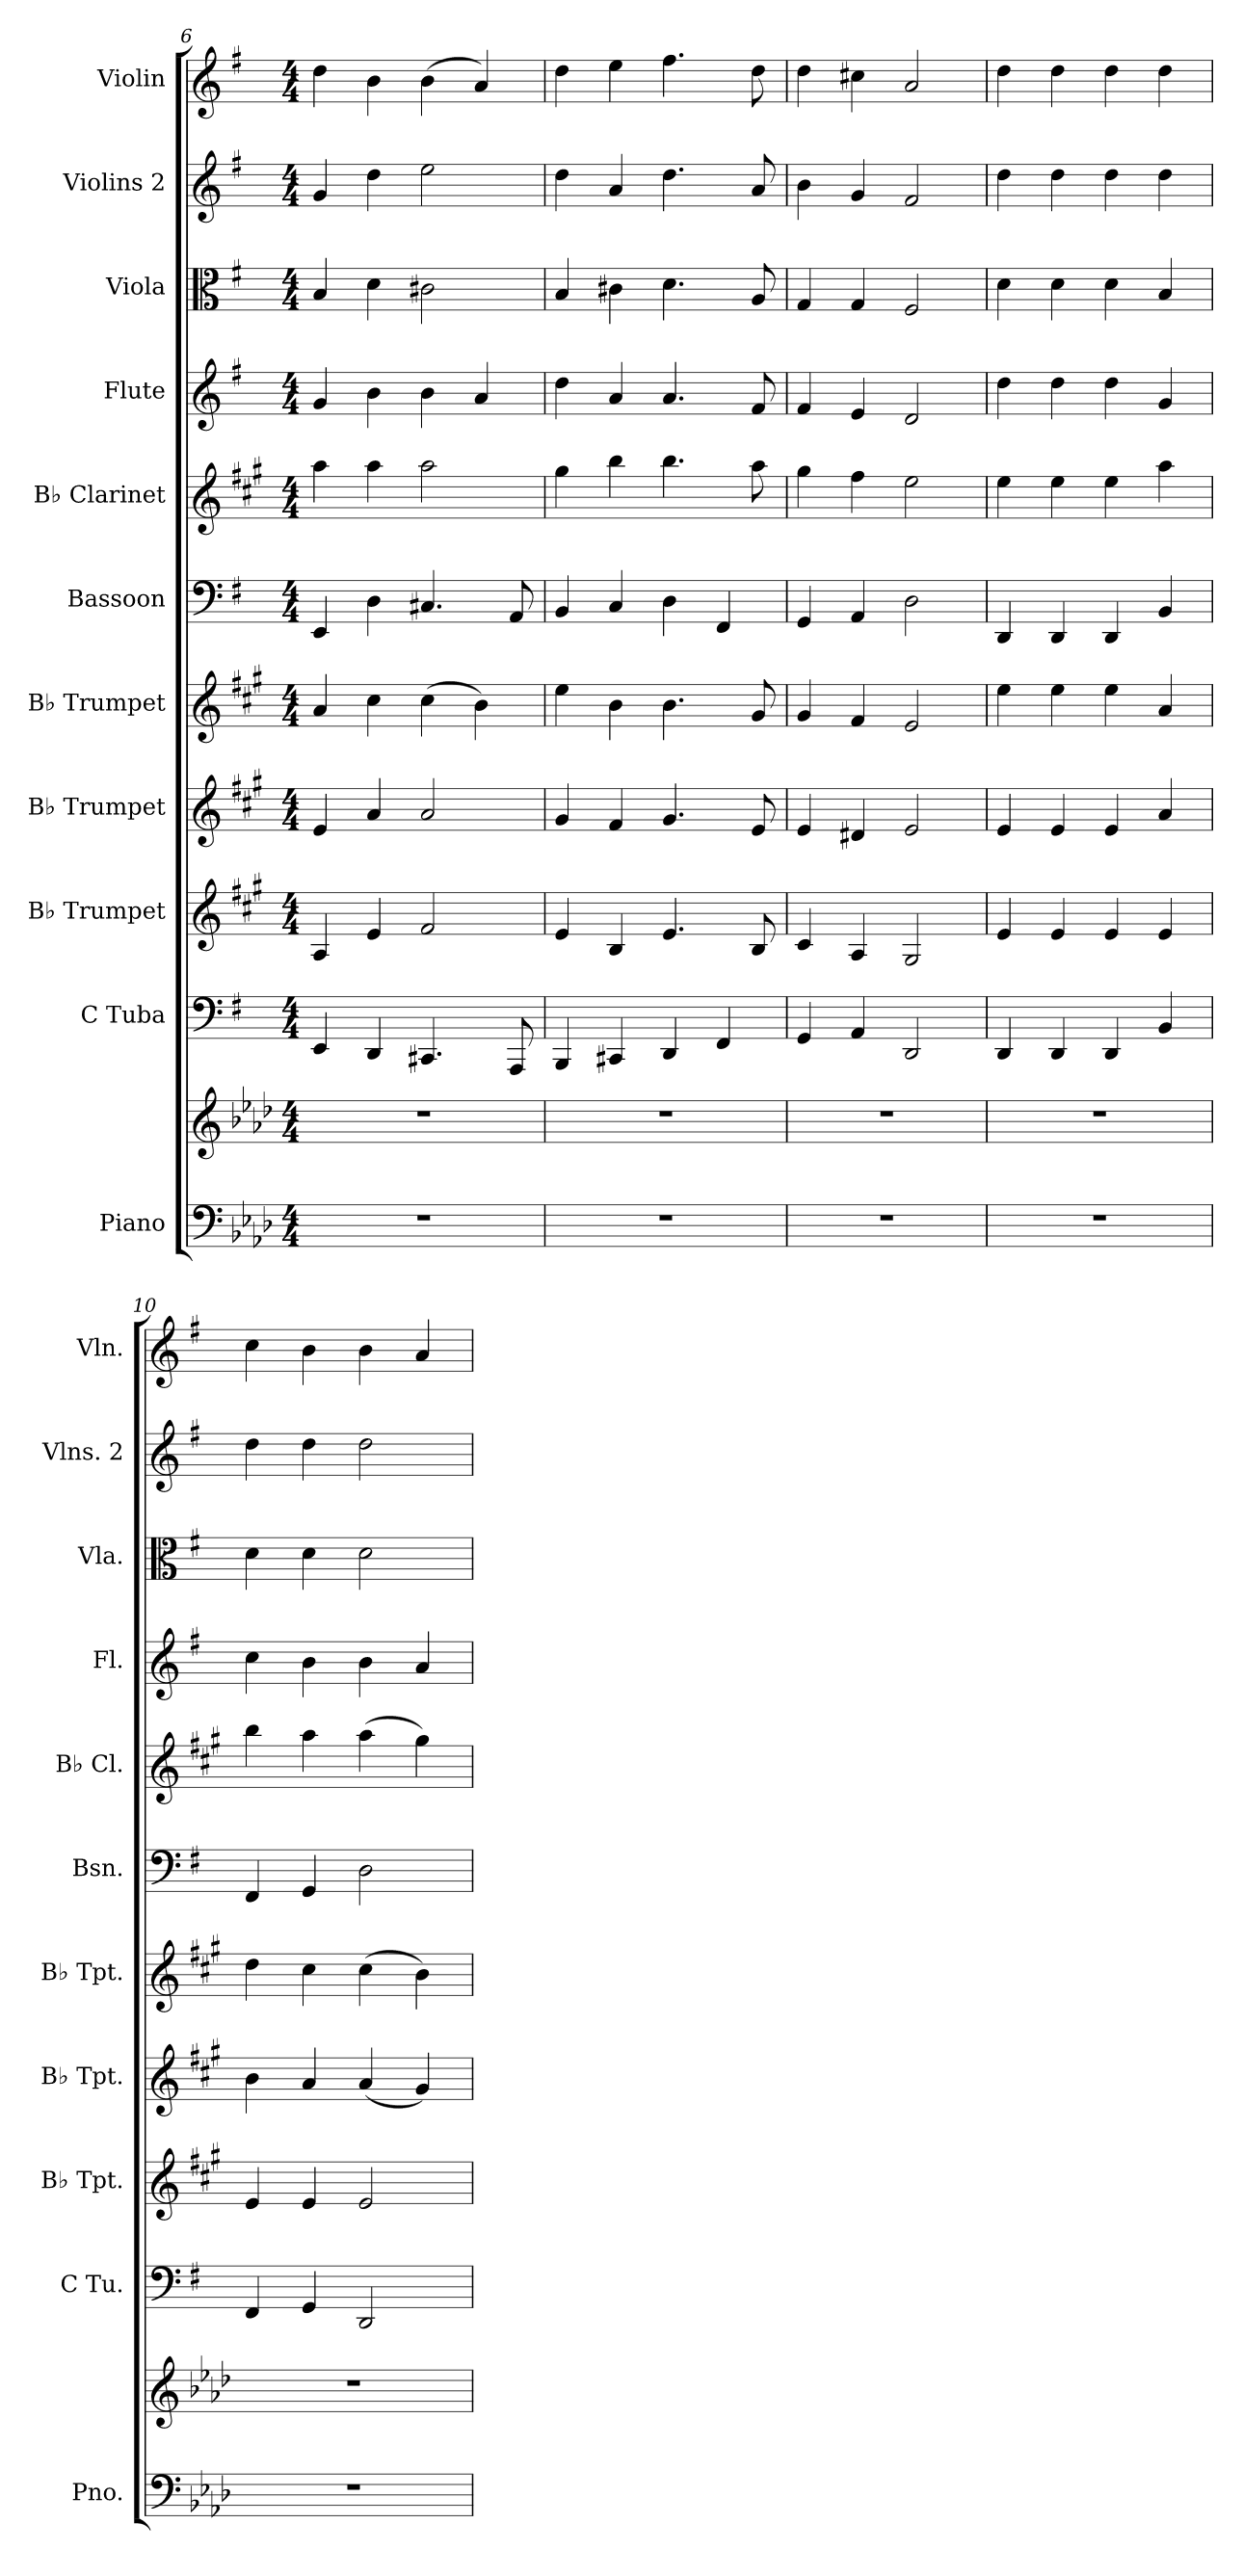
**kern	**kern	**kern	**kern	**kern	**kern	**kern	**kern	**kern	**kern	**kern	**kern
*part11	*part11	*part10	*part9	*part8	*part7	*part6	*part5	*part4	*part3	*part2	*part1
*staff12	*staff11	*staff10	*staff9	*staff8	*staff7	*staff6	*staff5	*staff4	*staff3	*staff2	*staff1
*I"Piano	*	*I"C Tuba	*I"B♭ Trumpet	*I"B♭ Trumpet	*I"B♭ Trumpet	*I"Bassoon	*I"B♭ Clarinet	*I"Flute	*I"Viola	*I"Violins 2	*I"Violin
*I'Pno.	*	*I'C Tu.	*I'B♭ Tpt.	*I'B♭ Tpt.	*I'B♭ Tpt.	*I'Bsn.	*I'B♭ Cl.	*I'Fl.	*I'Vla.	*I'Vlns. 2	*I'Vln.
*clefF4	*clefG2	*clefF4	*clefG2	*clefG2	*clefG2	*clefF4	*clefG2	*clefG2	*clefC3	*clefG2	*clefG2
*	*	*	*ITrd1c2	*ITrd1c2	*ITrd1c2	*	*ITrd1c2	*	*	*	*
*k[b-e-a-d-]	*k[b-e-a-d-]	*k[f#]	*k[f#]	*k[f#]	*k[f#]	*k[f#]	*k[f#]	*k[f#]	*k[f#]	*k[f#]	*k[f#]
*A-:	*A-:	*G:	*G:	*G:	*G:	*G:	*G:	*G:	*G:	*G:	*G:
*M4/4	*M4/4	*M4/4	*M4/4	*M4/4	*M4/4	*M4/4	*M4/4	*M4/4	*M4/4	*M4/4	*M4/4
=6	=6	=6	=6	=6	=6	=6	=6	=6	=6	=6	=6
1r	1r	4EE/	4G/	4d/	4g/	4EE/	4gg\	4g/	4B/	4g/	4dd\
.	.	4DD/	4d/	4g/	4b\	4D\	4gg\	4b\	4d\	4dd\	4b\
.	.	4.CC#X/	2e/	2g/	(4b\	4.C#X/	2gg\	4b\	2c#X\	2ee\	(4b\
.	.	.	.	.	4a\)	.	.	4a/	.	.	4a/)
.	.	8AAA/	.	.	.	8AA/	.	.	.	.	.
!!LO:PB:g=z
=7	=7	=7	=7	=7	=7	=7	=7	=7	=7	=7	=7
1r	1r	4BBB/	4d/	4f#/	4dd\	4BB/	4ff#\	4dd\	4B/	4dd\	4dd\
.	.	4CC#X/	4A/	4e/	4a\	4C/	4aa\	4a/	4c#X\	4a/	4ee\
.	.	4DD/	4.d/	4.f#/	4.a\	4D\	4.aa\	4.a/	4.d\	4.dd\	4.ff#\
.	.	4FF#/	.	.	.	4FF#/	.	.	.	.	.
.	.	.	8A/	8d/	8f#/	.	8gg\	8f#/	8A/	8a/	8dd\
=8	=8	=8	=8	=8	=8	=8	=8	=8	=8	=8	=8
1r	1r	4GG/	4B/	4d/	4f#/	4GG/	4ff#\	4f#/	4G/	4b\	4dd\
.	.	4AA/	4G/	4c#X/	4e/	4AA/	4ee\	4e/	4G/	4g/	4cc#X\
.	.	2DD/	2F#/	2d/	2d/	2D\	2dd\	2d/	2F#/	2f#/	2a/
=9	=9	=9	=9	=9	=9	=9	=9	=9	=9	=9	=9
1r	1r	4DD/	4d/	4d/	4dd\	4DD/	4dd\	4dd\	4d\	4dd\	4dd\
.	.	4DD/	4d/	4d/	4dd\	4DD/	4dd\	4dd\	4d\	4dd\	4dd\
.	.	4DD/	4d/	4d/	4dd\	4DD/	4dd\	4dd\	4d\	4dd\	4dd\
.	.	4BB/	4d/	4g/	4g/	4BB/	4gg\	4g/	4B/	4dd\	4dd\
=10	=10	=10	=10	=10	=10	=10	=10	=10	=10	=10	=10
1r	1r	4FF#/	4d/	4a\	4cc\	4FF#/	4aa\	4cc\	4d\	4dd\	4cc\
.	.	4GG/	4d/	4g/	4b\	4GG/	4gg\	4b\	4d\	4dd\	4b\
.	.	2DD/	2d/	(4g/	(4b\	2D\	(4gg\	4b\	2d\	2dd\	4b\
.	.	.	.	4f#/)	4a\)	.	4ff#\)	4a/	.	.	4a/
=	=	=	=	=	=	=	=	=	=	=	=
*-	*-	*-	*-	*-	*-	*-	*-	*-	*-	*-	*-
